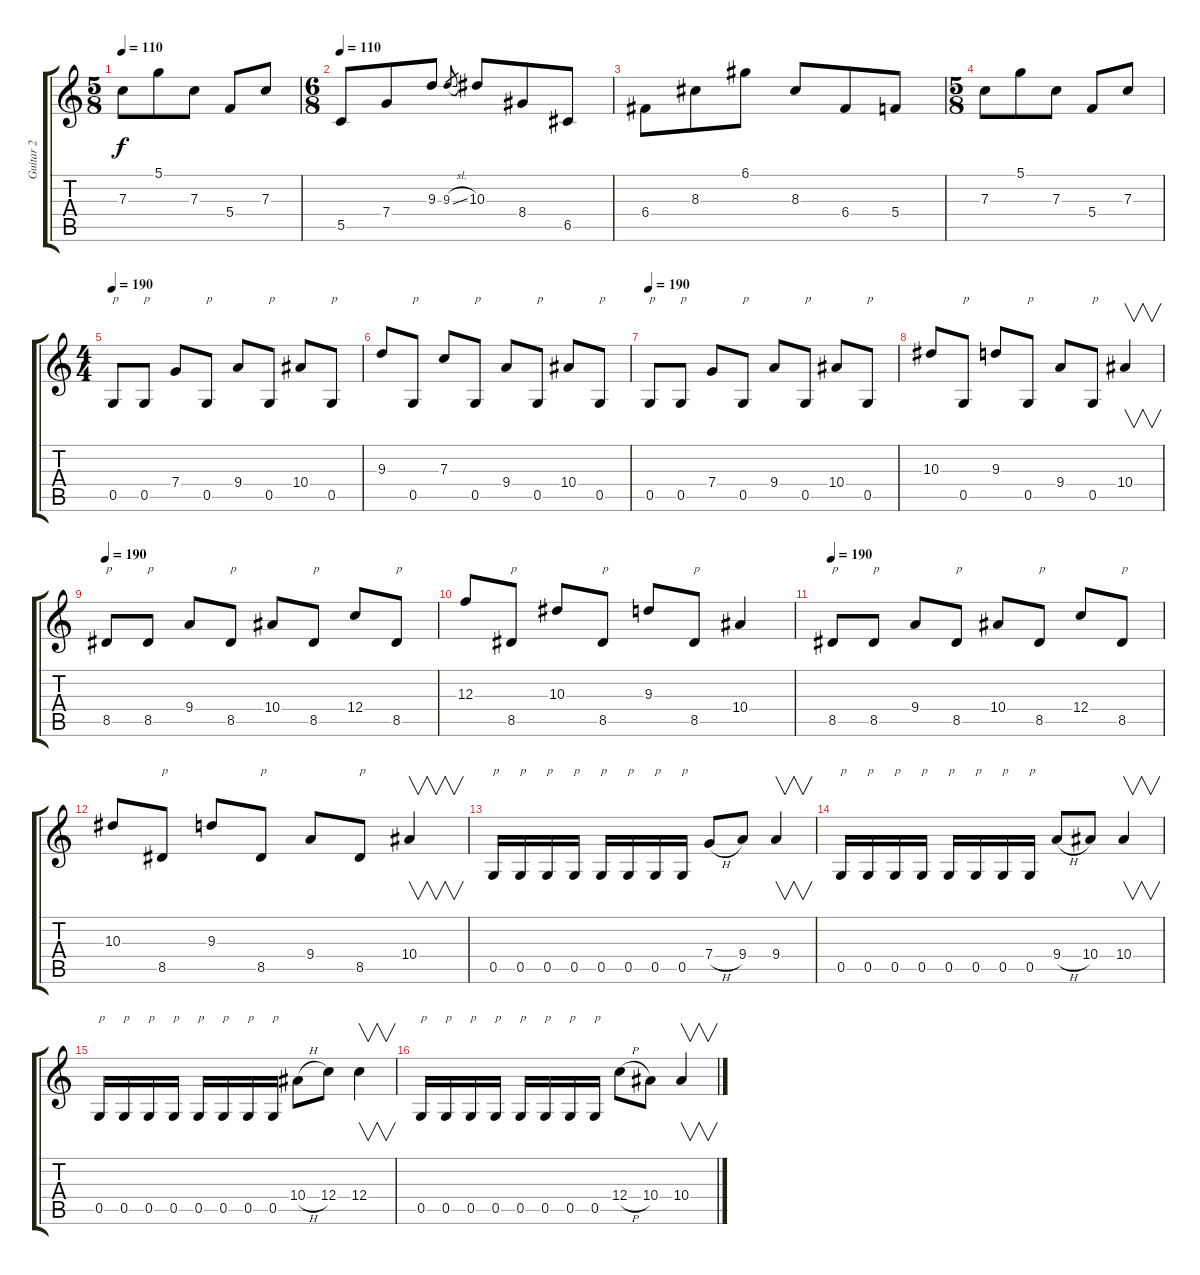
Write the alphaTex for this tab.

\track ("Guitar 2" "Guitar 2") {instrument distortionguitar}
\staff {score tabs}
\tuning (D4 A3 F3 C3 G2 D2) {hide}
\ts (5 8)
\tempo 110
\clef g2
\ks c
7.3.8{dy f} 5.1.8 7.3.8 5.4.8 7.3.8 |
\ts (6 8)
\tempo 110
5.5.8 7.4.8 9.3.8 9.3{sl}.8{gr} 10.3.8 8.4.8 6.5.8 |
6.4.8 8.3.8 6.1.8 8.3.8 6.4.8 5.4.8 |
\ts (5 8)
7.3.8 5.1.8 7.3.8 5.4.8 7.3.8 |
\ts (4 4)
\tempo 190
0.5.8{txt "p"} 0.5.8{txt "p"} 7.4.8 0.5.8{txt "p"} 9.4.8 0.5.8{txt "p"} 10.4.8 0.5.8{txt "p"} |
9.3.8 0.5.8{txt "p"} 7.3.8 0.5.8{txt "p"} 9.4.8 0.5.8{txt "p"} 10.4.8 0.5.8{txt "p"} |
\tempo 190
0.5.8{txt "p"} 0.5.8{txt "p"} 7.4.8 0.5.8{txt "p"} 9.4.8 0.5.8{txt "p"} 10.4.8 0.5.8{txt "p"} |
10.3.8 0.5.8{txt "p"} 9.3.8 0.5.8{txt "p"} 9.4.8 0.5.8{txt "p"} 10.4.4{v} |
\tempo 190
8.5.8{txt "p"} 8.5.8{txt "p"} 9.4.8 8.5.8{txt "p"} 10.4.8 8.5.8{txt "p"} 12.4.8 8.5.8{txt "p"} |
12.3.8 8.5.8{txt "p"} 10.3.8 8.5.8{txt "p"} 9.3.8 8.5.8{txt "p"} 10.4.4 |
\tempo 190
8.5.8{txt "p"} 8.5.8{txt "p"} 9.4.8 8.5.8{txt "p"} 10.4.8 8.5.8{txt "p"} 12.4.8 8.5.8{txt "p"} |
10.3.8 8.5.8{txt "p"} 9.3.8 8.5.8{txt "p"} 9.4.8 8.5.8{txt "p"} 10.4.4{v} |
0.5.16{txt "p"} 0.5.16{txt "p"} 0.5.16{txt "p"} 0.5.16{txt "p"} 0.5.16{txt "p"} 0.5.16{txt "p"} 0.5.16{txt "p"} 0.5.16{txt "p"} 7.4{h}.8 9.4.8 9.4.4{v} |
0.5.16{txt "p"} 0.5.16{txt "p"} 0.5.16{txt "p"} 0.5.16{txt "p"} 0.5.16{txt "p"} 0.5.16{txt "p"} 0.5.16{txt "p"} 0.5.16{txt "p"} 9.4{h}.8 10.4.8 10.4.4{v} |
0.5.16{txt "p"} 0.5.16{txt "p"} 0.5.16{txt "p"} 0.5.16{txt "p"} 0.5.16{txt "p"} 0.5.16{txt "p"} 0.5.16{txt "p"} 0.5.16{txt "p"} 10.4{h}.8 12.4.8 12.4.4{v} |
0.5.16{txt "p"} 0.5.16{txt "p"} 0.5.16{txt "p"} 0.5.16{txt "p"} 0.5.16{txt "p"} 0.5.16{txt "p"} 0.5.16{txt "p"} 0.5.16{txt "p"} 12.4{h}.8 10.4.8 10.4.4{v}
